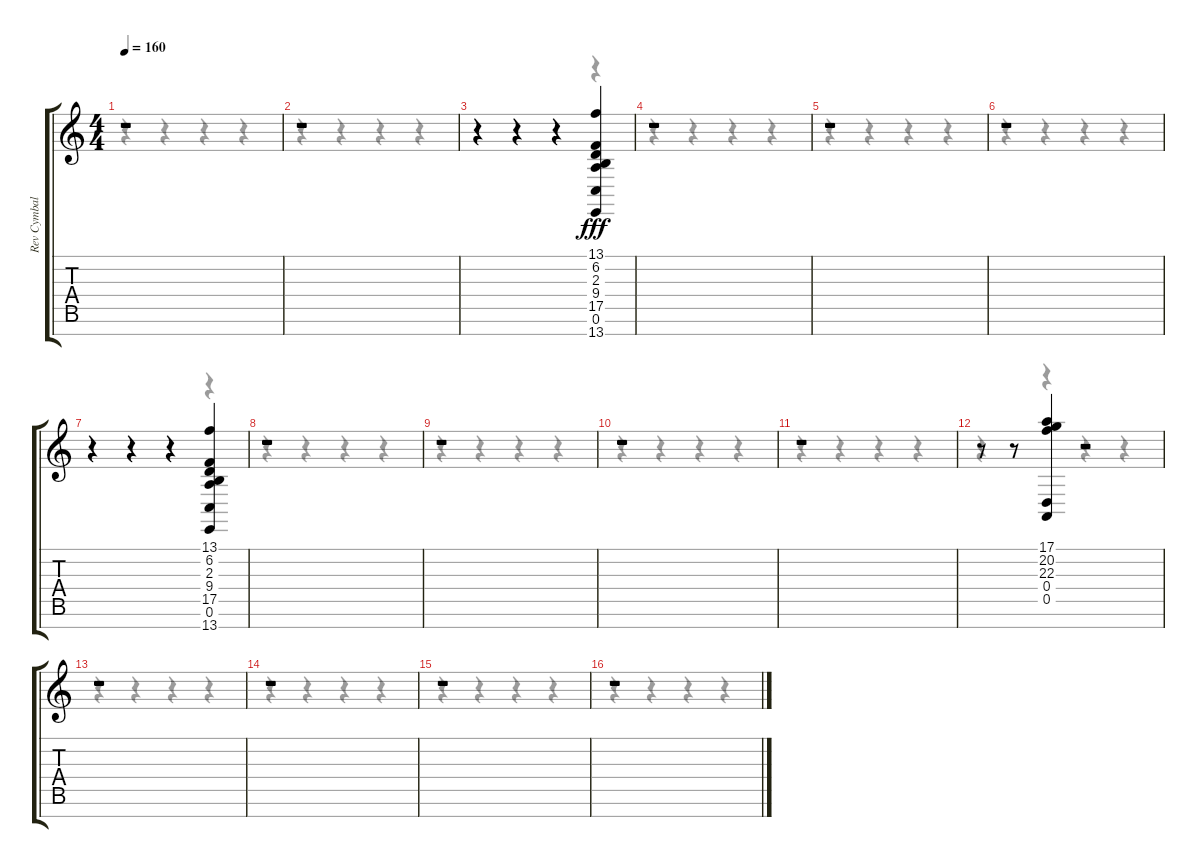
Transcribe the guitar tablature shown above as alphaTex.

\track ("Rev Cymbal" "Rev Cymbal") {instrument reversecymbal}
\staff {score tabs}
\tuning (E4 B3 G3 D3 A2 E2 B1) {hide}
\voice
\ts (4 4)
\tempo 160
\clef g2
\ks c
r.1{dy fff} |
r.1 |
r.4 r.4 r.4 (13.1 6.2 2.3 9.4 17.5 0.6 13.7).4 |
r.1 |
r.1 |
r.1 |
r.4 r.4 r.4 (13.1 6.2 2.3 9.4 17.5 0.6 13.7).4 |
r.1 |
r.1 |
r.1 |
r.1 |
r.8 r.8 (17.1 20.2 22.3 0.4 0.5).4 r.2 |
r.1 |
r.1 |
r.1 |
r.1
\voice
\clef g2
\ottava regular
\simile none
\ks c
r.4{dy f} r.4 r.4 r.4 |
r.4 r.4 r.4 r.4 |
r.4 r.4 r.4 r.4 |
r.4 r.4 r.4 r.4 |
r.4 r.4 r.4 r.4 |
r.4 r.4 r.4 r.4 |
r.4 r.4 r.4 r.4 |
r.4 r.4 r.4 r.4 |
r.4 r.4 r.4 r.4 |
r.4 r.4 r.4 r.4 |
r.4 r.4 r.4 r.4 |
r.4 r.4 r.4 r.4 |
r.4 r.4 r.4 r.4 |
r.4 r.4 r.4 r.4 |
r.4 r.4 r.4 r.4 |
r.4 r.4 r.4 r.4
